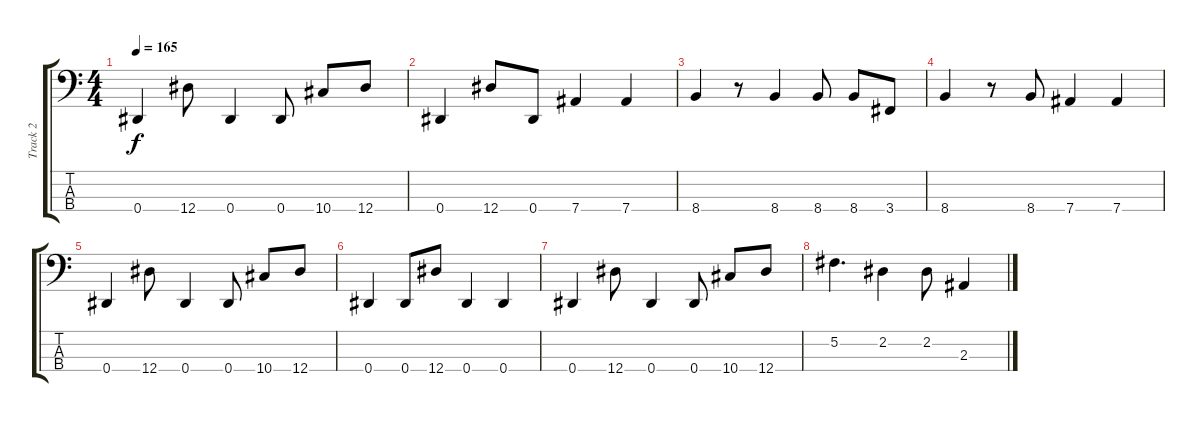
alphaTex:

\track ("Track 2" "Track 2") {instrument electricbassfinger}
\staff {score tabs}
\tuning (Gb2 Db2 Ab1 Eb1) {hide}
\ts (4 4)
\tempo 165
\clef f4
\ks c
0.4.4{dy f} 12.4.8 0.4.4 0.4.8 10.4.8 12.4.8 |
0.4.4 12.4.8 0.4.8 7.4.4 7.4.4 |
8.4.4 r.8 8.4.4 8.4.8 8.4.8 3.4.8 |
8.4.4 r.8 8.4.8 7.4.4 7.4.4 |
0.4.4 12.4.8 0.4.4 0.4.8 10.4.8 12.4.8 |
0.4.4 0.4.8 12.4.8 0.4.4 0.4.4 |
0.4.4 12.4.8 0.4.4 0.4.8 10.4.8 12.4.8 |
5.2.4{d} 2.2.4 2.2.8 2.3.4
